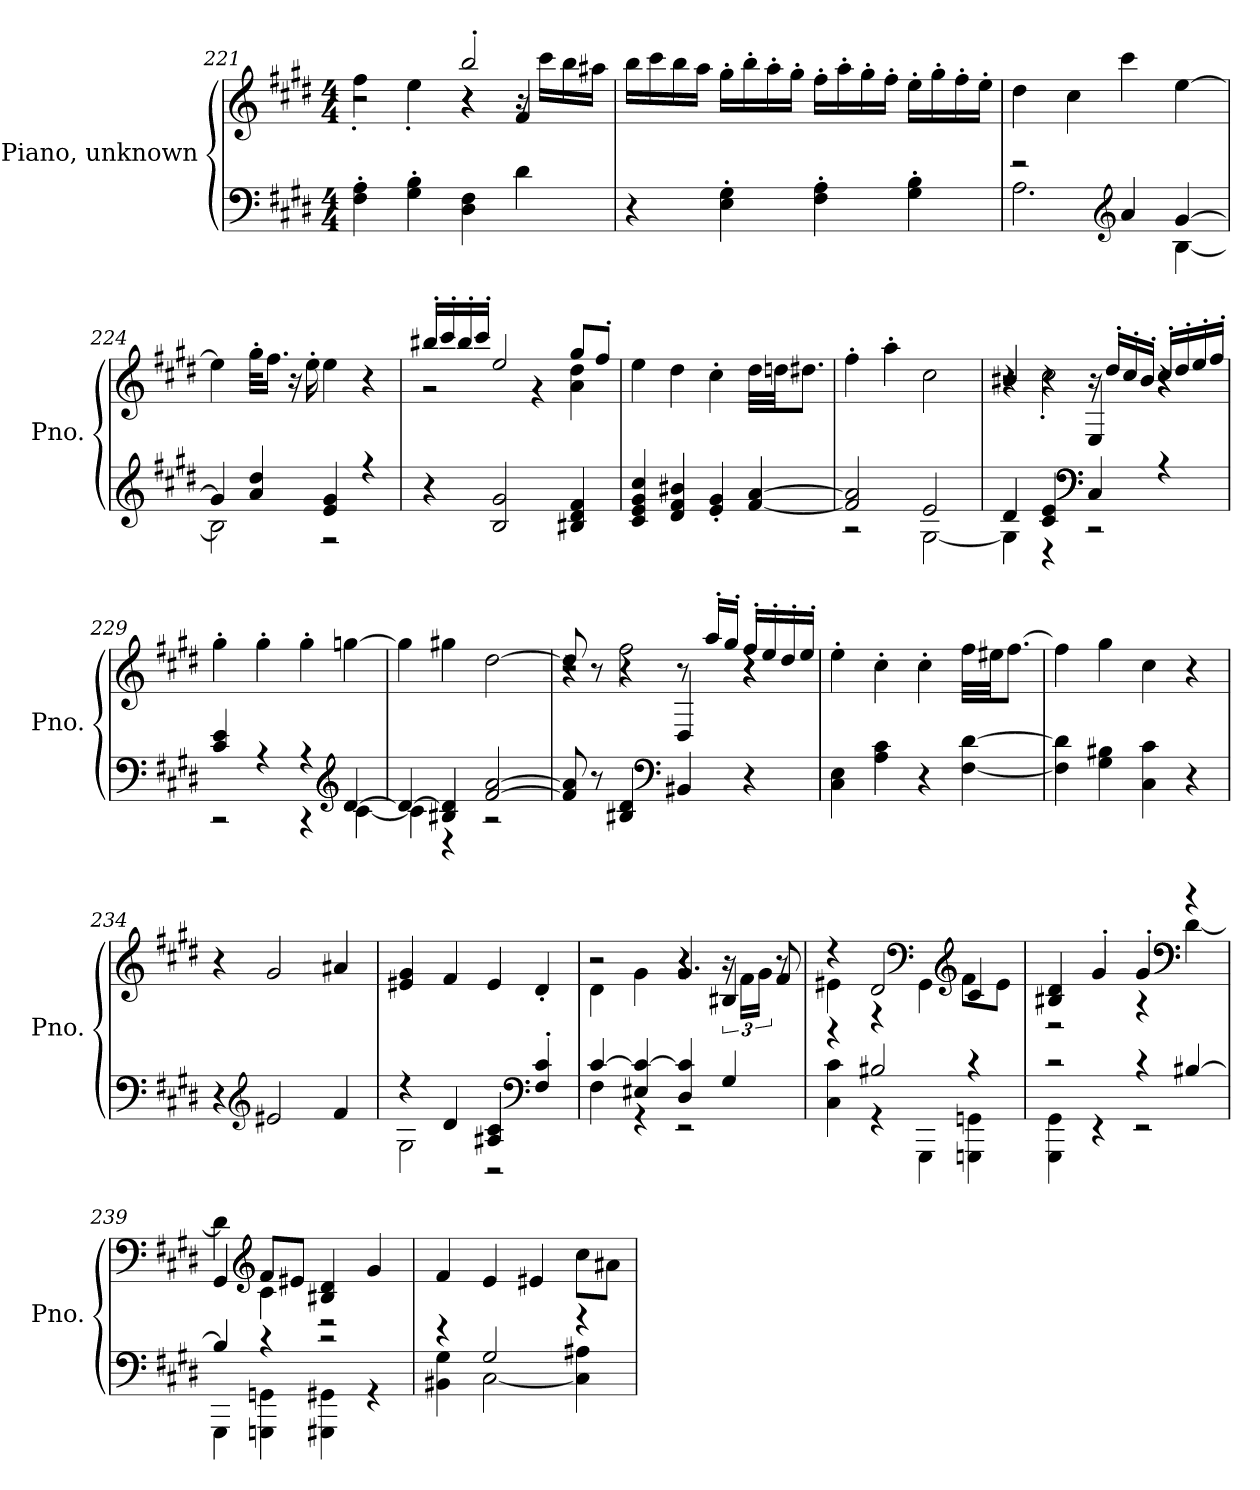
**kern	**kern
*part1	*part1
*staff2	*staff1
*I"Piano, unknown	*
*I'Pno.	*
*clefF4	*clefG2
*k[f#c#g#d#]	*k[f#c#g#d#]
*M4/4	*M4/4
=221	=221
*	*^
*	*	*^
4F#\' 4A\'	2r	4ff#'\	2r
4G#\' 4B\'	.	4ee'\	.
4D#\ 4F#\	2bb'/	4r	4r
4d#\	.	16r	4f#/
.	.	16ccc#\LL	.
.	.	16bb\	.
.	.	16aa#X\JJ	.
*	*v	*v	*v
=222	=222
4r	16bb\LL
.	16ccc#\
.	16bb\
.	16aa\JJ
4E\' 4G#\'	16gg#'\LL
.	16bb'\
.	16aa'\
.	16gg#'\JJ
4F#\' 4A\'	16ff#'\LL
.	16aa'\
.	16gg#'\
.	16ff#'\JJ
4G#\' 4B\'	16ee'\LL
.	16gg#'\
.	16ff#'\
.	16ee'\JJ
!!LO:LB:g=z
=223	=223
*^	*
2r	2.A\	4dd#\
.	.	4cc#\
*clefG2	*	*
4a/	.	4ccc#\
[4g#/	[4B\	[4ee\
=224	=224	=224
4g#/]	2B\]	4ee\]
4a/ 4dd#/	.	32gg#'\KLL
.	.	16.ff#\JJ
.	.	16r
.	.	16ee'\
4e/ 4g#/	2r	4ee\
4r	.	4r
*v	*v	*
=225	=225
*	*^
4r	16bb#X'/LL	2r
.	16ccc#'/	.
.	16bb#'/	.
.	16ccc#'/JJ	.
2B/ 2g#/	2ee/	.
.	.	4r
4B#X/ 4d#/ 4f#/	8gg#/L	4a\ 4dd#\
.	8ff#'/J	.
*	*v	*v
=226	=226
4c#/ 4e/ 4g#/ 4cc#/	4ee\
4d#/ 4f#/ 4b#X/	4dd#\
4e/' 4g#/'	4cc#'\
[4f#/ [4a/	32dd#\LLL
.	32ddn\JJ
.	8.dd#X\J
=227	=227
*^	*
2f#/] 2a/]	2r	4ff#'\
.	.	4aa'\
2e/	[2G#\	2cc#\
!!LO:LB:g=z
=228	=228	=228
*	*	*^
*	*	*	*^
4d#/	4G#\]	4b#X/	4r	2r
4c#/ 4e/	4r	4r	2cc#'\	.
*clefF4	*	*	*	*
4C#/	2r	16r	.	4E/
.	.	16dd#'/LL	.	.
.	.	16cc#'/	.	.
.	.	16b#'/JJ	.	.
4r	.	16cc#'/LL	4r	4r
.	.	16dd#'/	.	.
.	.	16ee'/	.	.
.	.	16ff#'/JJ	.	.
*	*	*v	*v	*v
=229	=229	=229
4c#/ 4e/	2r	4gg#'\
4r	.	4gg#'\
4r	4r	4gg#'\
*clefG2	*	*
[4d#/	[4c#\	[4ggn\
=230	=230	=230
4d#/_	4c#\]	4gg\]
4B#X/ 4d#/]	4r	4gg#X\
[2f#/ [2a/	2r	[2dd#\
*v	*v	*
=231	=231
*	*^
*	*	*^
8f#/] 8a/]	8dd#/]	4r	2r
8r	8r	.	.
4B#X/ 4d#/	4r	2ff#\	.
*clefF4	*	*	*
4BB#X/	8r	.	4D#/
.	16aa'/LL	.	.
.	16gg#'/JJ	.	.
4r	16ff#'/LL	4r	4r
.	16ee'/	.	.
.	16dd#'/	.	.
.	16ee'/JJ	.	.
*	*v	*v	*v
!!LO:LB:g=z
=232	=232
4C#\ 4E\	4ee'\
4A\ 4c#\	4cc#'\
4r	4cc#'\
[4F#\ [4d#\	32ff#\LLL
.	32ee#X\JJ
.	[8.ff#\J
=233	=233
4F#\] 4d#\]	4ff#\]
4G#\ 4B#X\	4gg#\
4C#\ 4c#\	4cc#\
4r	4r
=234	=234
4r	4r
*clefG2	*
2e#X/	2g#/
4f#/	4a#X/
=235	=235
*^	*
4r	2G#\	4e#X/ 4g#/
4d#/	.	4f#/
4A#X/ 4c#/	2r	4e#/
*clefF4	*	*
4F#/' 4c#/'	.	4d#'/
=236	=236	=236
*	*	*^
*	*	*	*^
[4c#/	4F#\	2r	4d#\	2r
4E#X/ 4c#/_	4r	.	4g#\	.
4D#/ 4c#/]	2r	4.g#/	4r	4r
4G#/	.	.	24r	4B#X/
.	.	.	24f#\LL	.
.	.	.	24g#\JJ	.
.	.	8f#/	8r	.
*	*	*	*v	*v
!!LO:PB:g=z
=237	=237	=237	=237
4r	4C#\ 4c#\	4r	4e#X\
2B#X/	4r	2d#/	4r
*	*	*clefF4	*
.	4GGG#\	.	4GG#\
*	*	*clefG2	*
4r	4GGGn\ 4GGn\	4c#/	8f#\L
.	.	.	8e#\J
=238	=238	=238	=238
2r	4GGG#\ 4GG#\	4B#X/ 4d#/	2r
.	4r	4g#'/	.
4r	2r	4g#'/	4r
*	*	*clefF4	*
[4B#X/	.	4r	[4d#\
=239	=239	=239	=239
4B#/]	4GGG#\	4GG#/	4d#\]
*	*	*clefG2	*
4r	4GGGn\ 4GGn\	8f#/L	4c#\
.	.	8e#X/J	.
2r	4GGG#X\ 4GG#X\	4B#X/ 4d#/	2r
.	4r	4g#/	.
*	*	*v	*v
=240	=240	=240
4r	4BB#X\ 4G#\	4f#/
2G#/	[2C#\	4e/
.	.	4e#X/
4r	4C#\] 4A#X\	8cc#\L
.	.	8a#X\J
*v	*v	*
=	=
*-	*-
